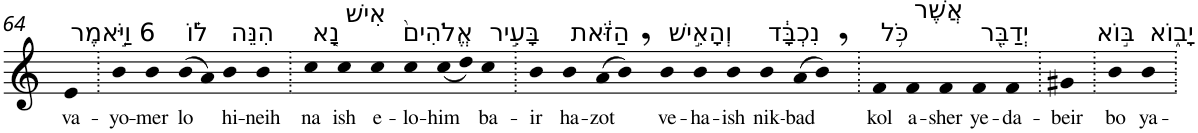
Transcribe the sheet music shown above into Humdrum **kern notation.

**kern	**text
*part1	*part1
*staff1	*staff1
*I"Piano	*
*I'Pno	*
!!LO:PB:g=z
*clefG2	*
*k[]	*
=64	=64
!LO:TX:a:t=6 וַיֹּ֣אמֶר	!
!	!LO:LY:b
4e	va-
=65.	=65.
!	!LO:LY:b
4b	-yo-
!	!LO:LY:b
4b	-mer
!LO:TX:a:t=ל֗וֹ	!
!	!LO:LY:b
(>8b	lo
8a)	.
!LO:TX:a:t=הִנֵּה	!
!	!LO:LY:b
4b	hi-
!	!LO:LY:b
4b	-neih
=66.	=66.
!LO:TX:a:t=נָ֤א	!
!	!LO:LY:b
4cc	na
!LO:TX:a:t=אִישׁ	!
!	!LO:LY:b
4cc	ish
!LO:TX:a:t=אֱלֹהִים֙	!
!	!LO:LY:b
4cc	e-
!	!LO:LY:b
4cc	-lo-
!	!LO:LY:b
(<8cc	-him
8dd)	.
!LO:TX:a:t=בָּעִ֣יר	!
!	!LO:LY:b
4cc	ba-
=67.	=67.
!	!LO:LY:b
4b	-ir
!LO:TX:a:t=הַזֹּ֔את	!
!	!LO:LY:b
4b	ha-
!	!LO:LY:b
(>8a	-zot
8b,)	.
!LO:TX:a:t=וְהָאִ֣ישׁ	!
!	!LO:LY:b
4b	ve-
!	!LO:LY:b
4b	-ha-
!	!LO:LY:b
4b	-ish
!LO:TX:a:t=נִכְבָּ֔ד	!
!	!LO:LY:b
4b	nik-
!	!LO:LY:b
(>8a	-bad
8b,)	.
=68.	=68.
!LO:TX:a:t=כֹּ֥ל	!
!	!LO:LY:b
4f	kol
!LO:TX:a:t=אֲשֶׁר	!
!	!LO:LY:b
4f	a-
!	!LO:LY:b
4f	-sher
!LO:TX:a:t=יְדַבֵּ֖ר	!
!	!LO:LY:b
4f	ye-
!	!LO:LY:b
4f	-da-
=69.	=69.
!	!LO:LY:b
4g#X	-beir
=70.	=70.
!LO:TX:a:t=בּ֣וֹא	!
!	!LO:LY:b
4b	bo
!LO:TX:a:t=יָב֑וֹא	!
!	!LO:LY:b
4b	ya-
=.	=.
*-	*-
